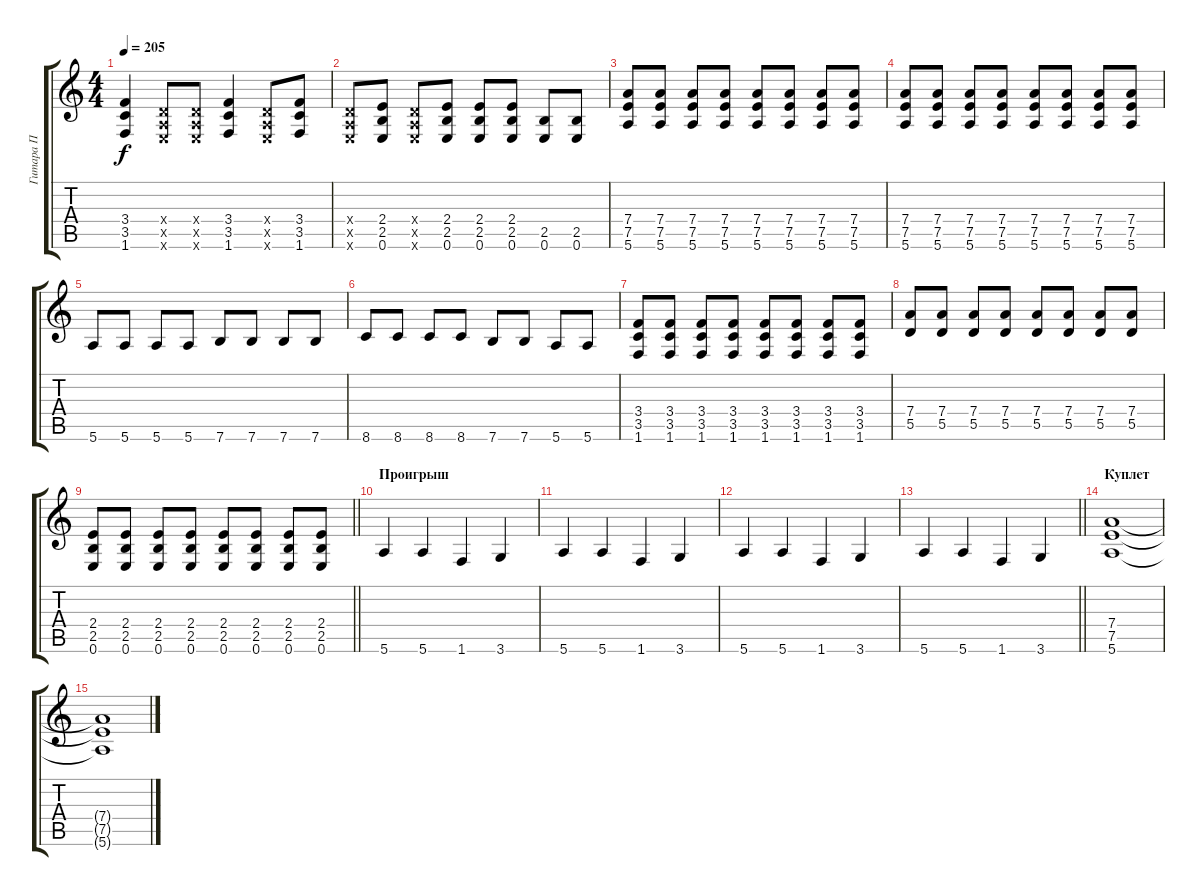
\track ("Гитара П" "Гитара П") {instrument overdrivenguitar}
\staff {score tabs}
\tuning (E4 B3 G3 D3 A2 E2) {hide}
\ts (4 4)
\tempo 205
\clef g2
\ks c
(3.4 3.5 1.6).4{dy f} (0.4{x} 0.5{x} 0.6{x}).8 (0.4{x} 0.5{x} 0.6{x}).8 (3.4 3.5 1.6).4 (0.4{x} 0.5{x} 0.6{x}).8 (3.4 3.5 1.6).8 |
(0.4{x} 0.5{x} 0.6{x}).8 (2.4 2.5 0.6).8 (0.4{x} 0.5{x} 0.6{x}).8 (2.4 2.5 0.6).8 (2.4 2.5 0.6).8 (2.4 2.5 0.6).8 (2.5 0.6).8 (2.5 0.6).8 |
(7.4 7.5 5.6).8 (7.4 7.5 5.6).8 (7.4 7.5 5.6).8 (7.4 7.5 5.6).8 (7.4 7.5 5.6).8 (7.4 7.5 5.6).8 (7.4 7.5 5.6).8 (7.4 7.5 5.6).8 |
(7.4 7.5 5.6).8 (7.4 7.5 5.6).8 (7.4 7.5 5.6).8 (7.4 7.5 5.6).8 (7.4 7.5 5.6).8 (7.4 7.5 5.6).8 (7.4 7.5 5.6).8 (7.4 7.5 5.6).8 |
5.6.8 5.6.8 5.6.8 5.6.8 7.6.8 7.6.8 7.6.8 7.6.8 |
8.6.8 8.6.8 8.6.8 8.6.8 7.6.8 7.6.8 5.6.8 5.6.8 |
(3.4 3.5 1.6).8 (3.4 3.5 1.6).8 (3.4 3.5 1.6).8 (3.4 3.5 1.6).8 (3.4 3.5 1.6).8 (3.4 3.5 1.6).8 (3.4 3.5 1.6).8 (3.4 3.5 1.6).8 |
(7.4 5.5).8 (7.4 5.5).8 (7.4 5.5).8 (7.4 5.5).8 (7.4 5.5).8 (7.4 5.5).8 (7.4 5.5).8 (7.4 5.5).8 |
\barLineRight lightlight
(2.4 2.5 0.6).8 (2.4 2.5 0.6).8 (2.4 2.5 0.6).8 (2.4 2.5 0.6).8 (2.4 2.5 0.6).8 (2.4 2.5 0.6).8 (2.4 2.5 0.6).8 (2.4 2.5 0.6).8 |
\section ("" "Проигрыш")
5.6.4 5.6.4 1.6.4 3.6.4 |
5.6.4 5.6.4 1.6.4 3.6.4 |
5.6.4 5.6.4 1.6.4 3.6.4 |
\barLineRight lightlight
5.6.4 5.6.4 1.6.4 3.6.4 |
\section ("" "Куплет")
(7.4 7.5 5.6).1 |
(7.4{t} 7.5{t} 5.6{t}).1
